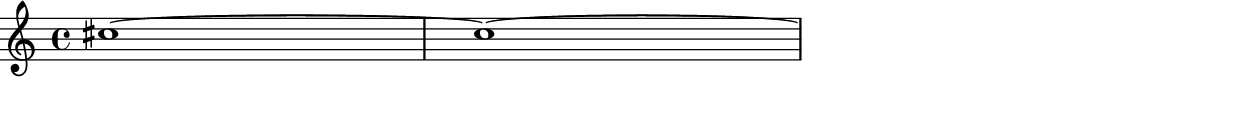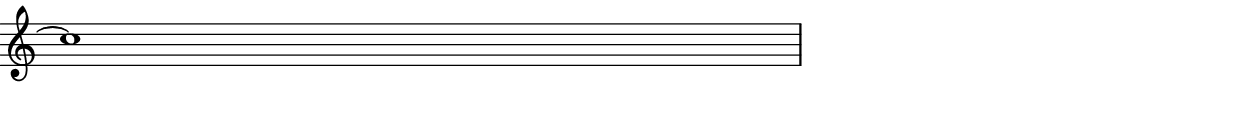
%% Generated by lilypond-book.py
%% Options: [exampleindent=10.16\mm,indent=0\mm,line-width=160\mm,quote]
\include "lilypond-book-preamble.ly"


% ****************************************************************
% Start cut-&-pastable-section
% ****************************************************************



\paper {
  indent = 0\mm
  line-width = 160\mm
  % offset the left padding, also add 1mm as lilypond creates cropped
  % images with a little space on the right
  line-width = #(- line-width (* mm  3.000000) (* mm 1))
  line-width = 160\mm - 2.0 * 10.16\mm
  % offset the left padding, also add 1mm as lilypond creates cropped
  % images with a little space on the right
  line-width = #(- line-width (* mm  3.000000) (* mm 1))
}

\layout {
  
}





% ****************************************************************
% ly snippet:
% ****************************************************************
\sourcefilename "hiding-accidentals-on-tied-notes-at-the-start-of-a-new-system.ly"
\sourcefileline 0
%% DO NOT EDIT this file manually; it is automatically
%% generated from LSR http://lsr.dsi.unimi.it
%% Make any changes in LSR itself, or in Documentation/snippets/new/ ,
%% and then run scripts/auxiliar/makelsr.py
%%
%% This file is in the public domain.
\version "2.17.6"

\header {
%% Translation of GIT committish: 56145dfed8f19bb34459d5b40cab388776d2ec49
  texidoces = "
Aquí se muestra la manera de ocultar las alteraciones de las notas
ligadas al comienzo de un sistema nuevo.

"
  doctitlees = "Ocultar las alteraciones sobre notas ligadas al principio de un sistema nuevo"

%% Translation of GIT committish: 5db593aa3737cf8c60f9c4c4fcbe317c2d832766
  texidocit = "
Questo frammento mostra come nascondere le alterazioni delle note unite alla figura precedente mediante una
legatura di valore all'inizio di un nuovo sistema

"
  doctitleit = "Nascondere le alterazioni delle note con legatura di valore
  all'inizio di un nuovo sistema"

%% Translation of GIT committish: 64d521c30b929ac9be37823df577b8f02c8cf0ee
  texidocfr = "
Cet exemple illustre comment, lorsqu'une note affublée d'une altération
accidentelle est prolongée, ne pas répéter cette altération après un
saut de ligne.

"
  doctitlefr = "Non répétition de l'altération après saut de ligne sur liaison de prolongation"

  lsrtags = "pitches"

  texidoc = "
This shows how to hide accidentals on tied notes at the start of a new
system.

"
  doctitle = "Hiding accidentals on tied notes at the start of a new system"
} % begin verbatim

\relative c'' {
  \override Accidental.hide-tied-accidental-after-break = ##t
  cis1~ cis~
  \break
  cis
}



% ****************************************************************
% end ly snippet
% ****************************************************************
